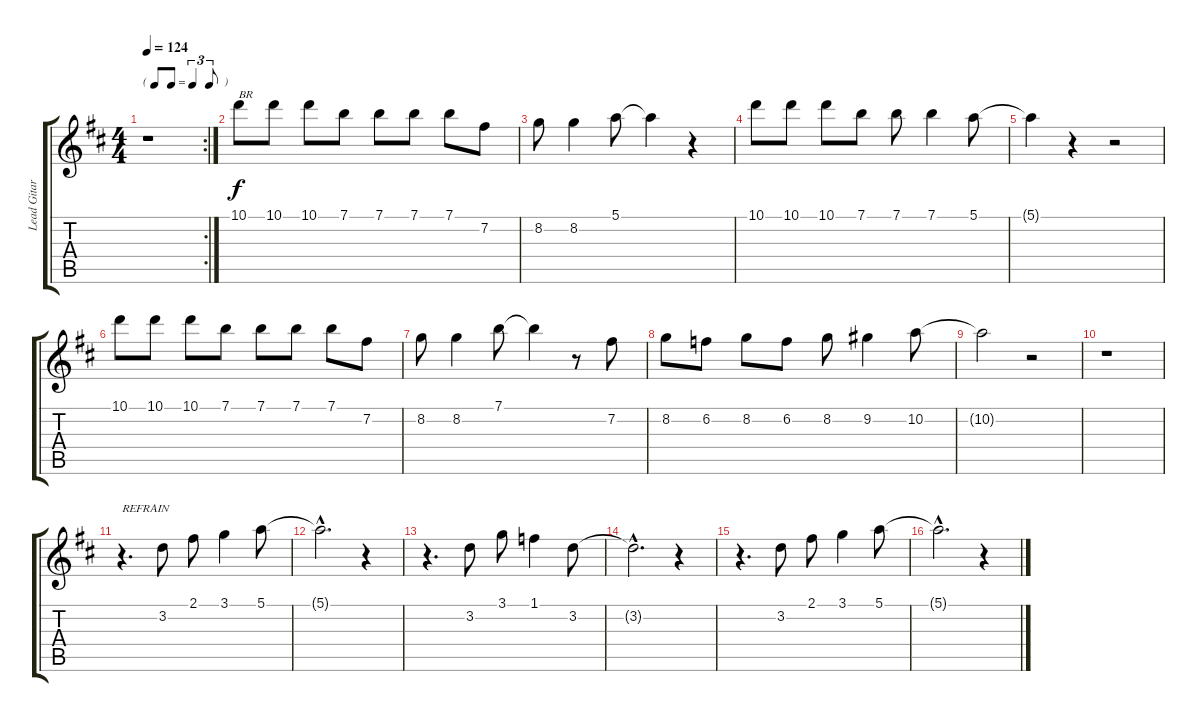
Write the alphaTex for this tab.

\track ("Lead Gitarre 2 (+12)" "Lead Gitar") {instrument overdrivenguitar}
\staff {score tabs}
\tuning (E4 B3 G3 D3 A2 E2) {hide}
\rc 2
\ts (4 4)
\tf triplet8th
\tempo 124
\clef g2
\ks d
r.1{dy f} |
10.1.8{txt "BR"} 10.1.8 10.1.8 7.1.8 7.1.8 7.1.8 7.1.8 7.2.8 |
8.2.8 8.2.4 5.1.8 5.1{t}.4 r.4 |
10.1.8 10.1.8 10.1.8 7.1.8 7.1.8 7.1.4 5.1.8 |
5.1{t}.4 r.4 r.2 |
10.1.8 10.1.8 10.1.8 7.1.8 7.1.8 7.1.8 7.1.8 7.2.8 |
8.2.8 8.2.4 7.1.8 7.1{t}.4 r.8 7.2.8 |
8.2.8 6.2.8 8.2.8 6.2.8 8.2.8 9.2.4 10.2.8 |
10.2{t}.2 r.2 |
r.1 |
r.4{d txt "REFRAIN"} 3.2.8 2.1.8 3.1.4 5.1.8 |
5.1{hac t}.2{d} r.4 |
r.4{d} 3.2.8 3.1.8 1.1.4 3.2.8 |
3.2{hac t}.2{d} r.4 |
r.4{d} 3.2.8 2.1.8 3.1.4 5.1.8 |
5.1{hac t}.2{d} r.4
